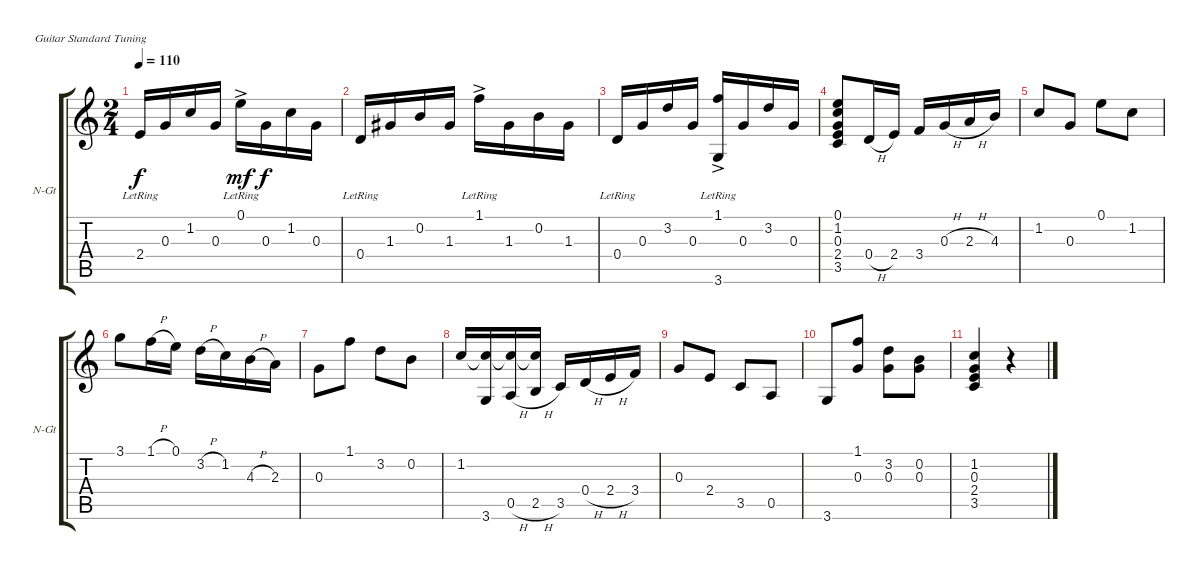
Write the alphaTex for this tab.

\bracketExtendMode groupsimilarinstruments
\useSystemSignSeparator
\singleTrackTrackNamePolicy allsystems
\multiTrackTrackNamePolicy allsystems
\firstSystemTrackNameOrientation horizontal
\otherSystemsTrackNameOrientation horizontal
\track ("Äîðîæêà 1" "N-Gt") {instrument acousticguitarnylon}
\staff {score tabs}
\tuning (E4 B3 G3 D3 A2 E2)
\ts (2 4)
\tempo 110
\clef g2
\ks c
2.4{lr}.16{dy f} 0.3.16 1.2.16 0.3.16 0.1{ac lr}.16{dy mf} 0.3.16{dy f} 1.2.16 0.3.16 |
0.4{lr}.16 1.3.16 0.2.16 1.3.16 1.1{ac lr}.16 1.3.16 0.2.16 1.3.16 |
0.4{lr}.16 0.3.16 3.2.16 0.3.16 (1.1{ac lr} 3.6{lr}).16 0.3.16 3.2.16 0.3.16 |
(0.1 1.2 0.3 2.4 3.5).8 0.4{h}.16 2.4.16 3.4.16 0.3{h}.16 2.3{h}.16 4.3.16 |
1.2.8 0.3.8 0.1.8 1.2.8 |
3.1.8 1.1{h}.16 0.1.16 3.2{h}.16 1.2.16 4.3{h}.16 2.3.16 |
0.3.8 1.1.8 3.2.8 0.2.8 |
1.2.16 (1.2{t} 3.6).16 (1.2{t} 0.5{h}).16 (1.2{t} 2.5{h}).16 3.5.16 0.4{h}.16 2.4{h}.16 3.4.16 |
0.3.8 2.4.8 3.5.8 0.5.8 |
3.6.8 (1.1 0.3).8 (3.2 0.3).8 (0.2 0.3).8 |
(1.2 0.3 2.4 3.5).4 r.4
